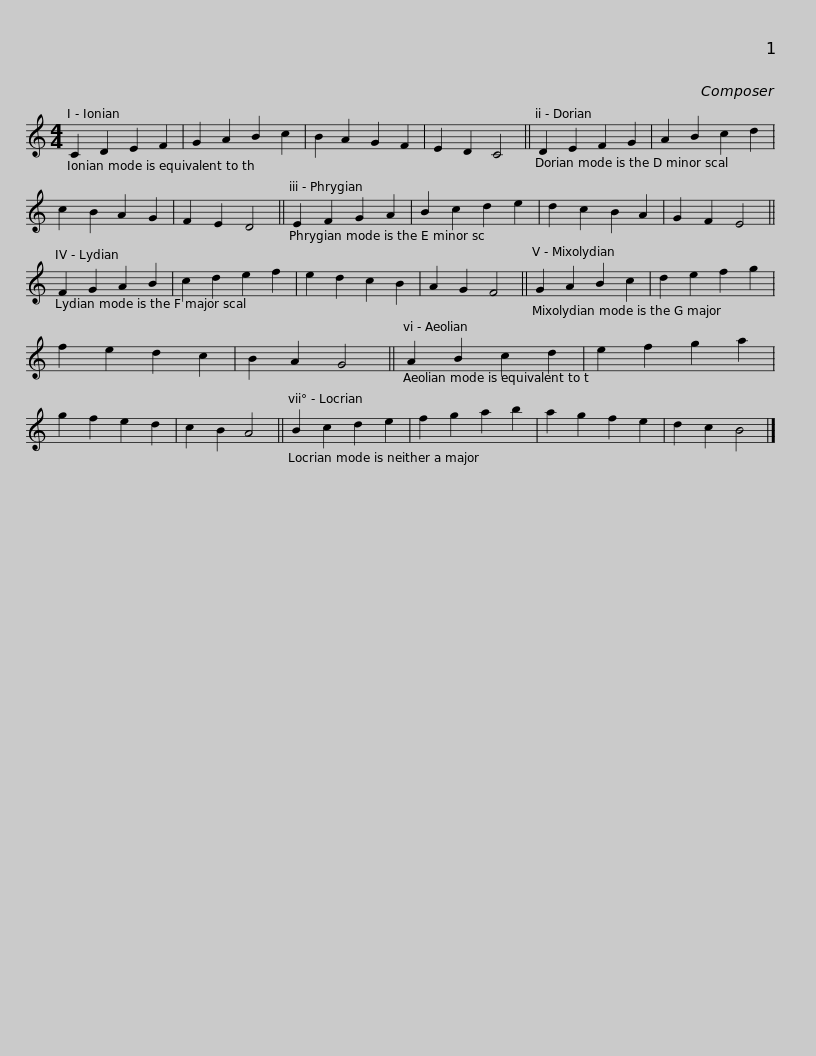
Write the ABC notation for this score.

X:1
L:1/8
M:4/4
I:linebreak $
K:C
V:1 treble
V:1
 C2 D2 E2 F2 | G2 A2 B2 c2 | B2 A2 G2 F2 | E2 D2 C4 ||$ D2 E2 F2 G2 | %5
 A2 B2 c2 d2 | c2 B2 A2 G2 | F2 E2 D4 ||$ E2 F2 G2 A2 | B2 c2 d2 e2 | %10
 d2 c2 B2 A2 | G2 F2 E4 ||$ F2 G2 A2 B2 | c2 d2 e2 f2 | e2 d2 c2 B2 | %15
 A2 G2 F4 ||$ G2 A2 B2 c2 | d2 e2 f2 g2 | f2 e2 d2 c2 | B2 A2 G4 ||$ %20
 A2 B2 c2 d2 | e2 f2 g2 a2 | g2 f2 e2 d2 | c2 B2 A4 ||$ B2 c2 d2 e2 | %25
 f2 g2 a2 b2 | a2 g2 f2 e2 | d2 c2 B4 |] %28
